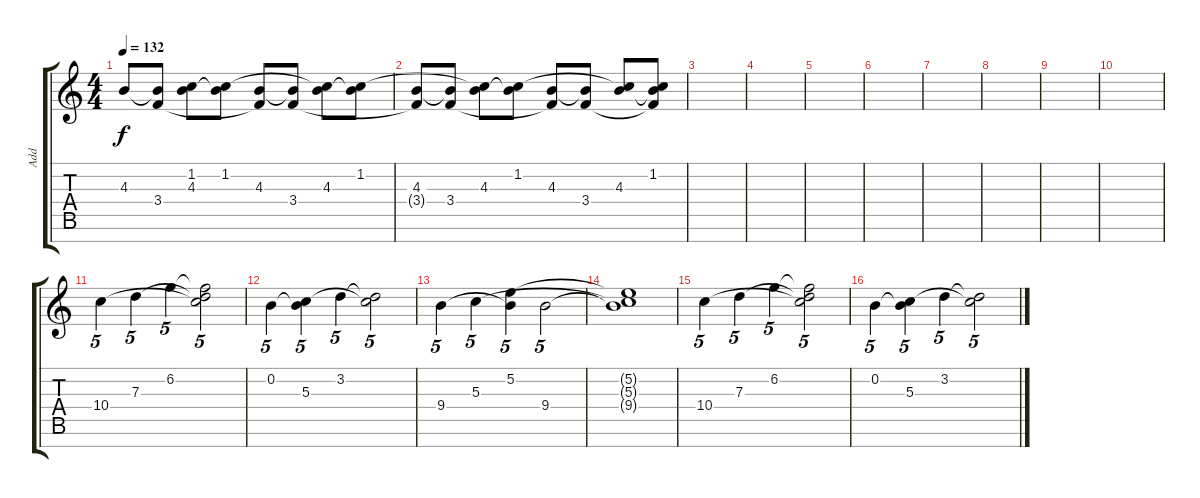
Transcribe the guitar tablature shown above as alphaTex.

\track ("Add" "Add") {instrument electricguitarjazz}
\staff {score tabs}
\tuning (E4 B3 G3 D3 A2 E2 B1) {hide}
\ts (4 4)
\tempo 132
\clef g2
\ks aminor
4.3.8{dy f} (4.3{t} 3.4).8 (1.2{t} 4.3).8 (1.2 4.3{t}).8 (4.3 3.4{t}).8 (4.3{t} 3.4).8 (1.2{t} 4.3).8 (1.2 4.3{t}).8 |
(4.3 3.4{t}).8 (4.3{t} 3.4).8 (1.2{t} 4.3).8 (1.2 4.3{t}).8 (4.3 3.4{t}).8 (4.3{t} 3.4).8 (1.2{t} 4.3).8 (1.2 4.3{t} 3.4{t}).8 |
|
|
|
|
|
|
|
|
10.4.4{tu (5 4) volume 12} 7.3.4{tu (5 4)} 6.2.4{tu (5 4)} (6.2{t} 7.3{t} 10.4{t}).2{tu (5 4)} |
0.2.4{tu (5 4)} (0.2{t} 5.3).4{tu (5 4)} 3.2.4{tu (5 4)} (3.2{t} 5.3{t}).2{tu (5 4)} |
9.4.4{tu (5 4)} 5.3.4{tu (5 4)} (5.2 9.4{t}).4{tu (5 4)} 9.4.2{tu (5 4)} |
(5.2{t} 5.3{t} 9.4{t}).1 |
10.4.4{tu (5 4)} 7.3.4{tu (5 4)} 6.2.4{tu (5 4)} (6.2{t} 7.3{t} 10.4{t}).2{tu (5 4)} |
0.2.4{tu (5 4)} (0.2{t} 5.3).4{tu (5 4)} 3.2.4{tu (5 4)} (3.2{t} 5.3{t}).2{tu (5 4)}
